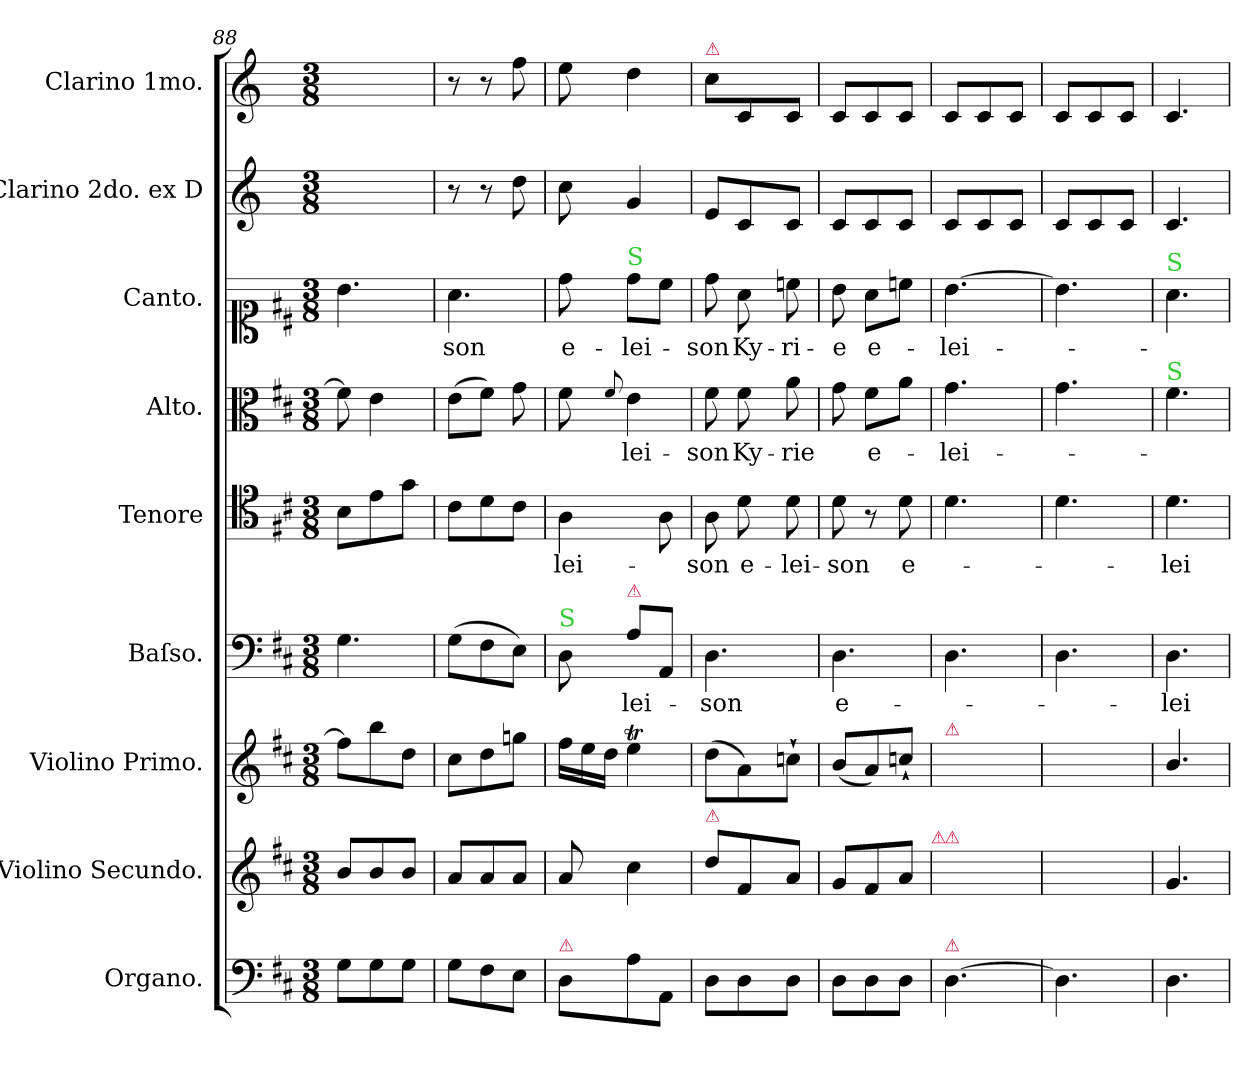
**kern	**kern	**kern	**kern	**text	**kern	**text	**kern	**text	**kern	**text	**kern	**kern
*part9	*part8	*part7	*part6	*part6	*part5	*part5	*part4	*part4	*part3	*part3	*part2	*part1
*staff9	*staff8	*staff7	*staff6	*staff6	*staff5	*staff5	*staff4	*staff4	*staff3	*staff3	*staff2	*staff1
*I"Organo.	*I"Violino Secundo.	*I"Violino Primo.	*I"Baſso.	*	*I"Tenore	*	*I"Alto.	*	*I"Canto.	*	*I"Clarino 2do. ex D	*I"Clarino 1mo.
*I'Org.	*	*I'V-no I	*I'B.	*	*I'T.	*	*I'A.	*	*I'C.	*	*	*I'Cl. I
*clefF4	*clefG2	*clefG2	*clefF4	*	*clefC4	*	*clefC3	*	*clefC1	*	*clefG2	*clefG2
*	*	*	*	*	*	*	*	*	*	*	*ITrd-1c-2	*ITrd-1c-2
*k[f#c#]	*k[f#c#]	*k[f#c#]	*k[f#c#]	*	*k[f#c#]	*	*k[f#c#]	*	*k[f#c#]	*	*k[f#c#]	*k[f#c#]
*M3/8	*M3/8	*M3/8	*M3/8	*	*M3/8	*	*M3/8	*	*M3/8	*	*M3/8	*M3/8
=88	=88	=88	=88	=88	=88	=88	=88	=88	=88	=88	=88	=88
8G\L	8b/L	8ff#\L]	4.G\	.	8B\L	.	8f#\]	.	4.b\	.	4.ryy	4.ryy
8G\	8b/	8bb\	.	.	8e\	.	4e\	.	.	.	.	.
8G\J	8b/J	8dd\J	.	.	8g\J	.	.	.	.	.	.	.
=89	=89	=89	=89	=89	=89	=89	=89	=89	=89	=89	=89	=89
8G\L	8a/L	8cc#\L	(>8G\L	.	8c#\L	.	(>8e\L	.	4.a\	-son	8r	8r
8F#\	8a/	8dd\	8F#\	.	8d\	.	8f#\J)	.	.	.	8r	8r
8E\J	8a/J	8ggn\J	8E\J)	.	8c#\J	.	8g\	.	.	.	8ee\	8gg\
=90	=90	=90	=90	=90	=90	=90	=90	=90	=90	=90	=90	=90
*	*	*Xtuplet	*	*	*	*	*	*	*	*	*	*
!	!	!	!LO:TX:a:color=limegreen:t=S	!	!	!	!	!	!	!	!	!
!LO:TX:a:color=crimson:t=⚠	!	!	!	!	!	!	!	!	!	!	!	!
8D\L	8a/	24ff#\LL	8D\	.	4A\	-lei-	8f#\	.	8dd\	e-	8dd\	8ff#\
.	.	24ee\	.	.	.	.	.	.	.	.	.	.
.	.	24dd\JJ	.	.	.	.	.	.	.	.	.	.
.	.	.	.	.	.	.	8qqf#/	.	.	.	.	.
!	!	!	!	!	!	!	!	!	!LO:TX:a:color=limegreen:t=S	!	!	!
!	!	!	!LO:TX:a:color=crimson:t=⚠	!	!	!	!	!	!	!	!	!
8A\	4cc#\	4eeT\	8A\L	-lei-	.	.	4e\	-lei-	8dd\L	-lei-	4a/	4ee\
8AA/J	.	.	8AA/J	.	8A\	.	.	.	8cc#\J	.	.	.
=91	=91	=91	=91	=91	=91	=91	=91	=91	=91	=91	=91	=91
!	!	!	!	!	!	!	!	!	!	!	!	!LO:TX:a:color=crimson:t=⚠
!	!LO:TX:a:color=crimson:t=⚠	!	!	!	!	!	!	!	!	!	!	!
8D\L	8dd\L	(>8dd\L	4.D\	-son	8A\	-son	8f#\	-son	8dd\	-son	8f#/L	8dd\L
8D\	8f#/	8a\)	.	.	8d\	e-	8f#\	Ky-	8a\	Ky-	8d/	8d/
8D\J	8a/J	8ccn`>\J	.	.	8d\	-lei-	8a\	-rie	8ccn\	-ri-	8d/J	8d/J
=92	=92	=92	=92	=92	=92	=92	=92	=92	=92	=92	=92	=92
8D\L	8g/L	(<8b/L	4.D\	e-	8d\	-son	8g\	.	8b\	-e	8d/L	8d/L
8D\	8f#/	8a/)	.	.	8r	.	8f#\L	e-	8a\L	e-	8d/	8d/
8D\J	8a/J	8ccn`</J	.	.	8d\	e-	8a\J	.	8ccn\J	.	8d/J	8d/J
!	!LO:TX:a:color=crimson:t=⚠	!	!	!	!	!	!	!	!	!	!	!
=93	=93	=93	=93	=93	=93	=93	=93	=93	=93	=93	=93	=93
!	!	!LO:TX:a:color=crimson:t=⚠	!	!	!	!	!	!	!	!	!	!
!	!LO:TX:a:color=crimson:t=⚠	!	!	!	!	!	!	!	!	!	!	!
!LO:TX:a:color=crimson:t=⚠	!	!	!	!	!	!	!	!	!	!	!	!
[4.D\	4.ryy	4.ryy	4.D\	.	4.d\	.	4.g\	-lei-	[4.b\	-lei-	8d/L	8d/L
.	.	.	.	.	.	.	.	.	.	.	8d/	8d/
.	.	.	.	.	.	.	.	.	.	.	8d/J	8d/J
=94	=94	=94	=94	=94	=94	=94	=94	=94	=94	=94	=94	=94
4.D\]	4.ryy	4.ryy	4.D\	.	4.d\	.	4.g\	.	4.b\]	.	8d/L	8d/L
.	.	.	.	.	.	.	.	.	.	.	8d/	8d/
.	.	.	.	.	.	.	.	.	.	.	8d/J	8d/J
=95	=95	=95	=95	=95	=95	=95	=95	=95	=95	=95	=95	=95
!	!	!	!	!	!	!	!	!	!LO:TX:a:color=limegreen:t=S	!	!	!
!	!	!	!	!	!	!	!LO:TX:a:color=limegreen:t=S	!	!	!	!	!
4.D\	4.g/	4.b/	4.D\	-lei-	4.d\	-lei-	4.f#\	.	4.a\	.	4.d/	4.d/
=	=	=	=	=	=	=	=	=	=	=	=	=
*-	*-	*-	*-	*-	*-	*-	*-	*-	*-	*-	*-	*-
